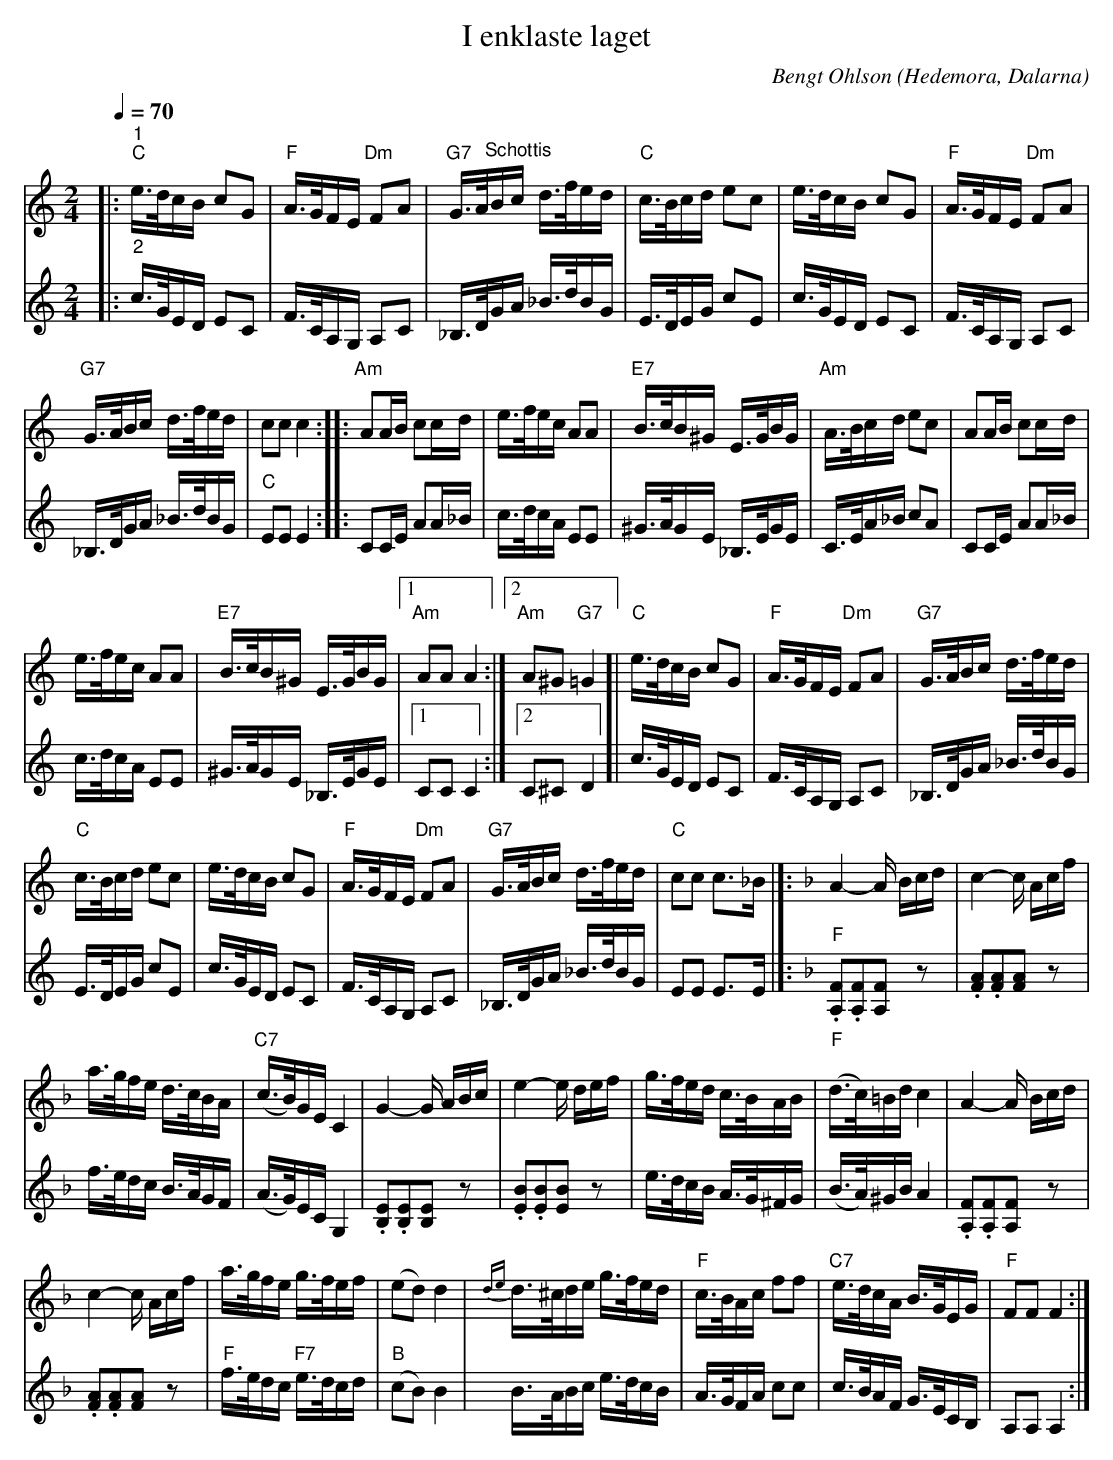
X:1
T:I enklaste laget
O:Hedemora, Dalarna
C:Bengt Ohlson
L:1/16
Q:1/4=70
M:2/4
K:C
V:1
|:"^1""C" e>dcB c2G2 |"F" A>GFE"Dm" F2A2 |"G7" G>A"^Schottis"Bc d>fed |"C" c>Bcd e2c2 | e>dcB c2G2 |"F" A>GFE"Dm" F2A2 |
"G7" G>ABc d>fed | c2c2 c4 ::"Am" A2AB c2cd | e>fec A2A2 | "E7" B>cB^G E>GBG |"Am" A>Bcd e2c2 | A2AB c2cd |
e>fec A2A2 | "E7" B>cB^G E>GBG |1 "Am" A2A2 A4 :|2"Am" A2^G2"G7" =G4 [| "C" e>dcB c2G2 |"F" A>GFE"Dm" F2A2 |"G7" G>ABc d>fed |
"C" c>Bcd e2c2 | e>dcB c2G2 |"F" A>GFE"Dm" F2A2 |"G7" G>ABc d>fed |"C" c2c2 c2>_B2 |]: [K:F] A4- A Bcd | c4- c Acf |
a>gfe d>cBA |"C7" (c>B)GE C4 | G4- G ABc | e4- e def | g>fed c>BAB | "F" (d>c)=Bd c4 | A4- A Bcd |
c4- c Acf | a>gfe g>fef | (e2d2) d4 |{de} d>^cde g>fed | "F" c>BAc f2f2 |"C7" e>dcA B>GEG |"F" F2F2 F4 :|
V:2
|:"^2" c>GED E2C2 | F>CA,G, A,2C2 | _B,>DGA _B>dBG | E>DEG c2E2 | c>GED E2C2 | F>CA,G, A,2C2 |
_B,>DGA _B>dBG |"C" E2E2 E4 :: C2CE A2A_B | c>dcA E2E2 | ^G>AGE _B,>EGE | C>EA_B c2A2 | C2CE A2A_B |
c>dcA E2E2 | ^G>AGE _B,>EGE |1 C2C2 C4 :|2 C2^C2 D4 [| c>GED E2C2 | F>CA,G, A,2C2 |
_B,>DGA _B>dBG | E>DEG c2E2 | c>GED E2C2 | F>CA,G, A,2C2 | _B,>DGA _B>dBG | E2E2 E2>E2 |]: [K:F]"F" .[A,F]2.[A,F]2[A,F]2 z2 | .[FA]2.[FA]2[FA]2 z2 |
f>edc B>AGF | (A>G)EC G,4 | .[B,E]2.[B,E]2[B,E]2 z2 | .[EB]2.[EB]2[EB]2 z2 | e>dcB A>G^FG | (B>A)^GB A4 | .[A,F]2.[A,F]2[A,F]2 z2 |
.[FA]2.[FA]2[FA]2 z2 |"F" f>edc"F7" e>dcd |"B" (c2B2) B4 | B>ABc e>dcB | A>GFA c2c2 | c>BAF G>ECB, | A,2A,2 A,4 :|
